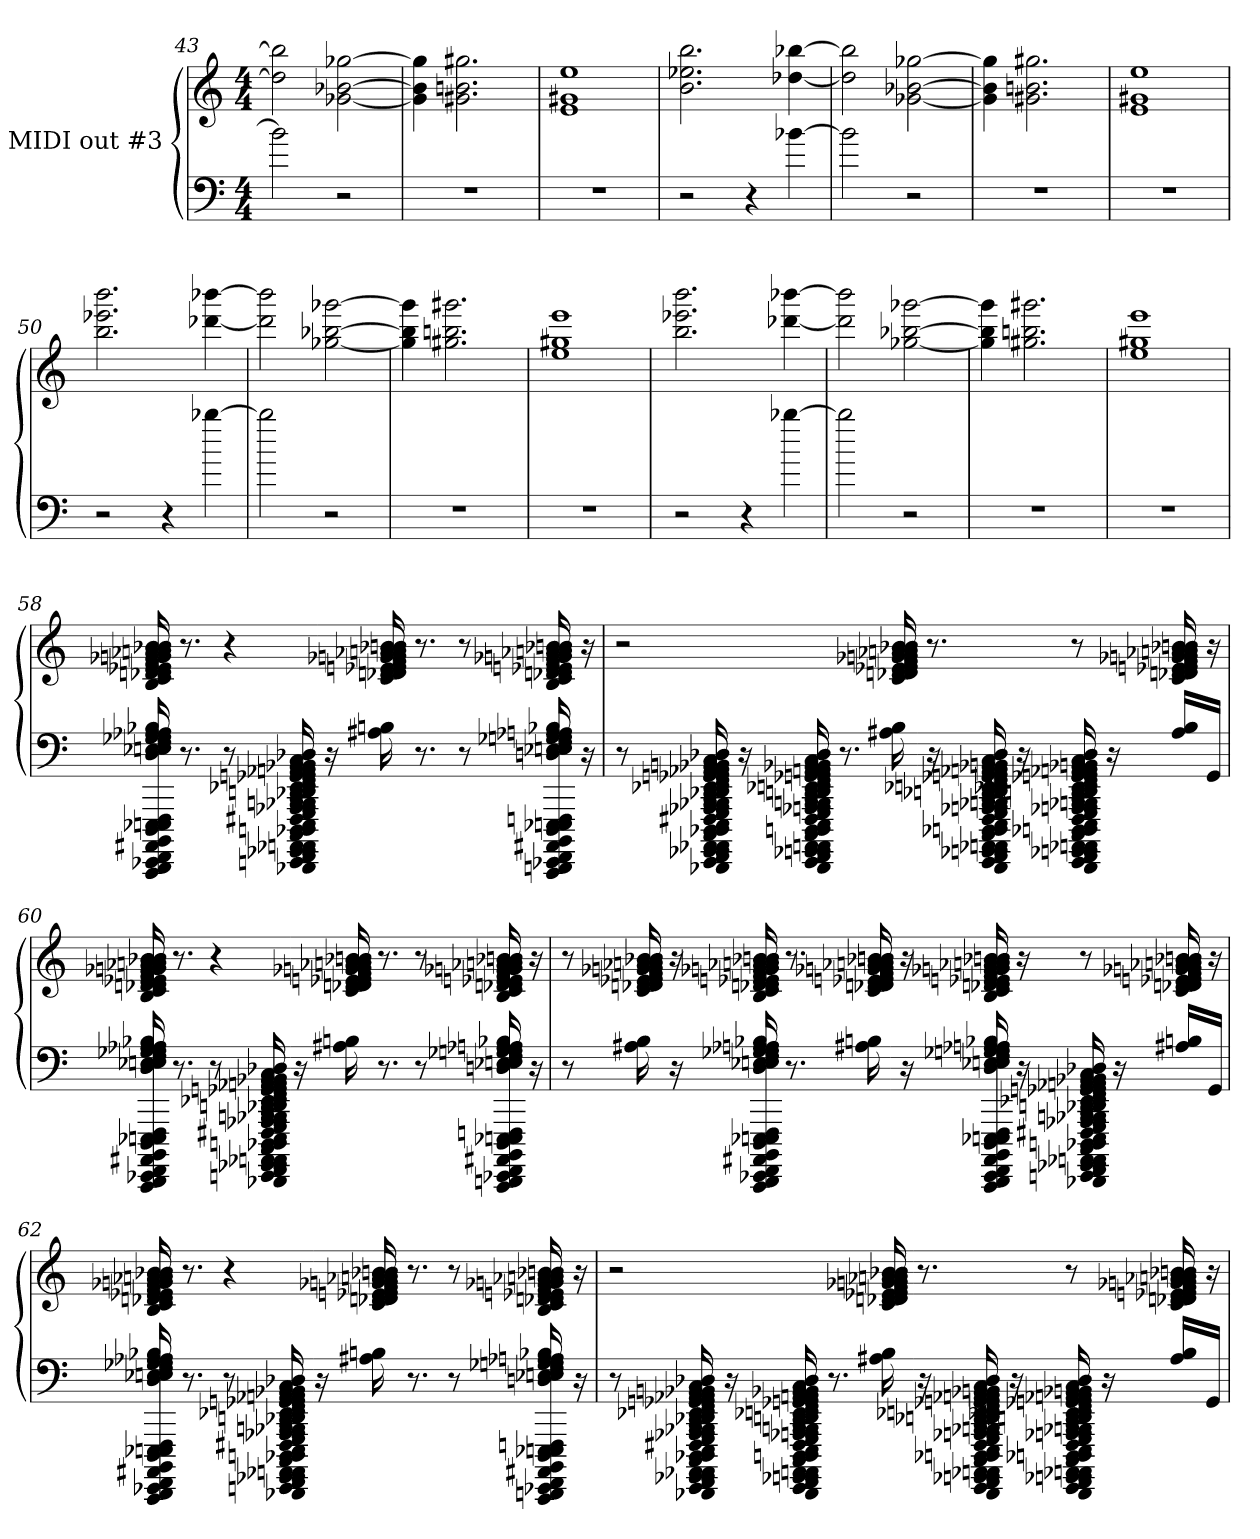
**kern	**kern
*part1	*part1
*staff2	*staff1
*I"MIDI out #3	*
!!LO:LB:g=z
*clefF4	*clefG2
*k[]	*k[]
*C:	*C:
*M4/4	*M4/4
=43	=43
2b-\]	2bb-\] 2dd-\]
2r	[>2gg-X\ [<2b-X\ [<2g-X\
=44	=44
1r	4gg-\] 4b-\] 4g-\]
.	2.gg#X\ 2.b\ 2.g#X\
=45	=45
1r	1e/ 1g#X/ 1ee/
=46	=46
2r	2.bb\ 2.ee-X\ 2.b\
4r	.
[>4b-X\	[>4bb-X\ [<4dd-X\
=47	=47
2b-\]	2bb-\] 2dd-\]
2r	[>2gg-X\ [<2b-X\ [<2g-X\
=48	=48
1r	4gg-\] 4b-\] 4g-\]
.	2.gg#X\ 2.b\ 2.g#X\
=49	=49
1r	1e/ 1g#X/ 1ee/
=50	=50
2r	2.bbb\ 2.eee-X\ 2.bb\
4r	.
[>4bb-X\	[>4bbb-X\ [<4ddd-X\
!!LO:LB:g=z
=51	=51
2bb-\]	2bbb-\] 2ddd-\]
2r	[>2ggg-X\ [>2bb-X\ [<2gg-X\
=52	=52
1r	4ggg-\] 4bb-\] 4gg-\]
.	2.ggg#X\ 2.bb\ 2.gg#X\
=53	=53
1r	1eee\ 1gg#X\ 1ee\
=54	=54
2r	2.bbb\ 2.eee-X\ 2.bb\
4r	.
[>4bb-X\	[>4bbb-X\ [<4ddd-X\
=55	=55
2bb-\]	2bbb-\] 2ddd-\]
2r	[>2ggg-X\ [>2bb-X\ [<2gg-X\
=56	=56
1r	4ggg-\] 4bb-\] 4gg-\]
.	2.ggg#X\ 2.bb\ 2.gg#X\
=57	=57
1r	1eee\ 1gg#X\ 1ee\
!!LO:LB:g=z
=58	=58
16CCCC/ 16DDDD/ 16EEEE-X/ 16FFFF/ 16AAAA#X/ 16BBBB/ 16DDD/ 16EEE-X/ 16EEEn/ 16FFF/ 16D/ 16E-X/ 16En/ 16F/ 16G/ 16G-X/ 16A/ 16A-X/ 16B-X/	16B/ 16c/ 16d-X/ 16dn/ 16e/ 16e-X/ 16f/ 16g-X/ 16gn/ 16a-X/ 16an/ 16b/ 16b-X/
8.r	8.r
8r	4r
16BBBBB/ 16DDDD-X/ 16EEEEn/ 16FFFF/ 16GGGG/ 16GGGG-X/ 16AAAA-X/ 16AAAAn/ 16CCC/ 16DDD-X/ 16DDDn/ 16EEE/ 16FFF#X/ 16GGG/ 16AAA/ 16AAA-X/ 16BBB-X/ 16BBBn/ 16CC/ 16DD-X/ 16DDn/ 16EE/ 16EE-X/ 16FF/ 16GG-X/ 16GGn/ 16AA-X/ 16AAn/ 16BB/ 16BB-X/ 16C/ 16D-X/	.
16r	.
16Bn\ 16A#X\	16c/ 16d-X/ 16dn/ 16en/ 16e-X/ 16f/ 16g-X/ 16gn/ 16a-X/ 16an/ 16bn/ 16b-X/
8.r	8.r
8r	8r
16CCCC/ 16DDDDn/ 16EEEE-X/ 16FFFF/ 16AAAA#X/ 16BBBB/ 16DDD/ 16EEE-X/ 16EEEn/ 16FFFn/ 16Dn/ 16E-X/ 16En/ 16F/ 16Gn/ 16G-X/ 16An/ 16A-X/ 16B-X/	16B/ 16c/ 16d-X/ 16dn/ 16en/ 16e-X/ 16f/ 16g-X/ 16gn/ 16a-X/ 16an/ 16bn/ 16b-X/
16r	16r
=59	=59
8r	2r
16BBBBB/ 16DDDD-X/ 16EEEE/ 16FFFF/ 16GGGG/ 16GGGG-X/ 16AAAA/ 16AAAA-X/ 16CCC/ 16DDD/ 16DDD-X/ 16EEE/ 16FFF#X/ 16GGG/ 16AAA/ 16AAA-X/ 16BBB/ 16BBB-X/ 16CC/ 16DD/ 16DD-X/ 16EE/ 16EE-X/ 16FF/ 16GG-X/ 16GGn/ 16AA/ 16AA-X/ 16BB-X/ 16BBn/ 16C/ 16D-X/	.
16r	.
16BBBBB/ 16DDDD-/ 16EEEE/ 16FFFF/ 16GGGGn/ 16GGGG-X/ 16AAAA-/ 16AAAAn/ 16CCC/ 16DDD-/ 16DDDn/ 16EEE/ 16FFF#/ 16GGG/ 16AAAn/ 16AAA-X/ 16BBB-/ 16BBBn/ 16CC/ 16DD-/ 16DDn/ 16EEn/ 16EE-X/ 16FF/ 16GG-X/ 16GGn/ 16AA-/ 16AAn/ 16BB/ 16BB-X/ 16C/ 16D-/	.
8.r	.
16B\ 16A#X\	16c/ 16d-X/ 16dn/ 16e/ 16e-X/ 16f/ 16g-X/ 16gn/ 16a-X/ 16an/ 16b/ 16b-X/
16r	8.r
16BBBBB/ 16DDDD-/ 16EEEE/ 16FFFF/ 16GGGGn/ 16GGGG-X/ 16AAAA-X/ 16AAAAn/ 16CCC/ 16DDD-X/ 16DDDn/ 16EEE/ 16FFF#/ 16GGG/ 16AAAn/ 16AAA-X/ 16BBB-X/ 16BBBn/ 16CC/ 16DD-X/ 16DDn/ 16EEn/ 16EE-X/ 16FF/ 16GG-X/ 16GGn/ 16AA-X/ 16AAn/ 16BBn/ 16BB-X/ 16C/ 16D-/	.
16r	.
16BBBBB/ 16DDDD-/ 16EEEE/ 16FFFF/ 16GGGGn/ 16GGGG-X/ 16AAAA-X/ 16AAAAn/ 16CCC/ 16DDD-X/ 16DDDn/ 16EEE/ 16FFF#/ 16GGG/ 16AAAn/ 16AAA-X/ 16BBB-X/ 16BBBn/ 16CC/ 16DD-X/ 16DDn/ 16EEn/ 16EE-X/ 16FF/ 16GG-X/ 16GGn/ 16AA-X/ 16AAn/ 16BBn/ 16BB-X/ 16C/ 16D-/	8r
16r	.
16A#/ 16B/LL	16c/ 16d-X/ 16dn/ 16en/ 16e-X/ 16f/ 16g-X/ 16gn/ 16a-X/ 16an/ 16bn/ 16b-X/
16BBBBB/JJ	16r
=60	=60
16CCCC/ 16DDDD/ 16EEEE-X/ 16FFFF/ 16AAAA#X/ 16BBBB/ 16DDD/ 16EEE-X/ 16EEEn/ 16FFF/ 16D/ 16E-X/ 16En/ 16F/ 16G/ 16G-X/ 16A/ 16A-X/ 16B-X/	16B/ 16c/ 16d-X/ 16dn/ 16e/ 16e-X/ 16f/ 16g-X/ 16gn/ 16a-X/ 16an/ 16b/ 16b-X/
8.r	8.r
8r	4r
16BBBBB/ 16DDDD-X/ 16EEEEn/ 16FFFF/ 16GGGG/ 16GGGG-X/ 16AAAA-X/ 16AAAAn/ 16CCC/ 16DDD-X/ 16DDDn/ 16EEE/ 16FFF#X/ 16GGG/ 16AAA/ 16AAA-X/ 16BBB-X/ 16BBBn/ 16CC/ 16DD-X/ 16DDn/ 16EE/ 16EE-X/ 16FF/ 16GG-X/ 16GGn/ 16AA-X/ 16AAn/ 16BB/ 16BB-X/ 16C/ 16D-X/	.
16r	.
16Bn\ 16A#X\	16c/ 16d-X/ 16dn/ 16en/ 16e-X/ 16f/ 16g-X/ 16gn/ 16a-X/ 16an/ 16bn/ 16b-X/
8.r	8.r
8r	8r
16CCCC/ 16DDDDn/ 16EEEE-X/ 16FFFF/ 16AAAA#X/ 16BBBB/ 16DDD/ 16EEE-X/ 16EEEn/ 16FFFn/ 16Dn/ 16E-X/ 16En/ 16F/ 16Gn/ 16G-X/ 16An/ 16A-X/ 16B-X/	16B/ 16c/ 16d-X/ 16dn/ 16en/ 16e-X/ 16f/ 16g-X/ 16gn/ 16a-X/ 16an/ 16bn/ 16b-X/
16r	16r
!!LO:LB:g=z
=61	=61
8r	8r
16B\ 16A#X\	16c/ 16d-X/ 16dn/ 16e/ 16e-X/ 16f/ 16g-X/ 16gn/ 16a-X/ 16an/ 16b/ 16b-X/
16r	16r
16CCCC/ 16DDDD/ 16EEEE-X/ 16FFFF/ 16AAAA#X/ 16BBBB/ 16DDD/ 16EEE-X/ 16EEEn/ 16FFF/ 16D/ 16E-X/ 16En/ 16F/ 16G/ 16G-X/ 16An/ 16A-X/ 16B-X/	16B/ 16c/ 16d-X/ 16dn/ 16en/ 16e-X/ 16f/ 16g-X/ 16gn/ 16a-X/ 16an/ 16bn/ 16b-X/
8.r	8.r
16Bn\ 16A#X\	16c/ 16d-X/ 16dn/ 16en/ 16e-X/ 16f/ 16g-X/ 16gn/ 16a-X/ 16an/ 16bn/ 16b-X/
16r	16r
16CCCC/ 16DDDD/ 16EEEE-/ 16FFFF/ 16AAAA#/ 16BBBB/ 16DDD/ 16EEE-X/ 16EEEn/ 16FFF/ 16D/ 16E-X/ 16En/ 16F/ 16Gn/ 16G-X/ 16An/ 16A-X/ 16B-X/	16B/ 16c/ 16d-X/ 16dn/ 16en/ 16e-X/ 16f/ 16g-X/ 16gn/ 16a-X/ 16an/ 16bn/ 16b-X/
16r	16r
16BBBBB/ 16DDDD-X/ 16EEEEn/ 16FFFF/ 16GGGG/ 16GGGG-X/ 16AAAA-X/ 16AAAAn/ 16CCC/ 16DDD-X/ 16DDDn/ 16EEE/ 16FFF#X/ 16GGG/ 16AAA/ 16AAA-X/ 16BBB-X/ 16BBBn/ 16CC/ 16DD-X/ 16DDn/ 16EE/ 16EE-X/ 16FF/ 16GG-X/ 16GGn/ 16AA-X/ 16AAn/ 16BB/ 16BB-X/ 16C/ 16D-X/	8r
16r	.
16A#X/ 16Bn/LL	16c/ 16d-X/ 16dn/ 16en/ 16e-X/ 16f/ 16g-X/ 16gn/ 16a-X/ 16an/ 16bn/ 16b-X/
16BBBBB/JJ	16r
=62	=62
16CCCC/ 16DDDD/ 16EEEE-X/ 16FFFF/ 16AAAA#X/ 16BBBB/ 16DDD/ 16EEE-X/ 16EEEn/ 16FFF/ 16D/ 16E-X/ 16En/ 16F/ 16G/ 16G-X/ 16A/ 16A-X/ 16B-X/	16B/ 16c/ 16d-X/ 16dn/ 16e/ 16e-X/ 16f/ 16g-X/ 16gn/ 16a-X/ 16an/ 16b/ 16b-X/
8.r	8.r
8r	4r
16BBBBB/ 16DDDD-X/ 16EEEEn/ 16FFFF/ 16GGGG/ 16GGGG-X/ 16AAAA-X/ 16AAAAn/ 16CCC/ 16DDD-X/ 16DDDn/ 16EEE/ 16FFF#X/ 16GGG/ 16AAA/ 16AAA-X/ 16BBB-X/ 16BBBn/ 16CC/ 16DD-X/ 16DDn/ 16EE/ 16EE-X/ 16FF/ 16GG-X/ 16GGn/ 16AA-X/ 16AAn/ 16BB/ 16BB-X/ 16C/ 16D-X/	.
16r	.
16Bn\ 16A#X\	16c/ 16d-X/ 16dn/ 16en/ 16e-X/ 16f/ 16g-X/ 16gn/ 16a-X/ 16an/ 16bn/ 16b-X/
8.r	8.r
8r	8r
16CCCC/ 16DDDDn/ 16EEEE-X/ 16FFFF/ 16AAAA#X/ 16BBBB/ 16DDD/ 16EEE-X/ 16EEEn/ 16FFFn/ 16Dn/ 16E-X/ 16En/ 16F/ 16Gn/ 16G-X/ 16An/ 16A-X/ 16B-X/	16B/ 16c/ 16d-X/ 16dn/ 16en/ 16e-X/ 16f/ 16g-X/ 16gn/ 16a-X/ 16an/ 16bn/ 16b-X/
16r	16r
=63	=63
8r	2r
16BBBBB/ 16DDDD-X/ 16EEEE/ 16FFFF/ 16GGGG/ 16GGGG-X/ 16AAAA/ 16AAAA-X/ 16CCC/ 16DDD/ 16DDD-X/ 16EEE/ 16FFF#X/ 16GGG/ 16AAA/ 16AAA-X/ 16BBB/ 16BBB-X/ 16CC/ 16DD/ 16DD-X/ 16EE/ 16EE-X/ 16FF/ 16GG-X/ 16GGn/ 16AA/ 16AA-X/ 16BB-X/ 16BBn/ 16C/ 16D-X/	.
16r	.
16BBBBB/ 16DDDD-/ 16EEEE/ 16FFFF/ 16GGGGn/ 16GGGG-X/ 16AAAA-/ 16AAAAn/ 16CCC/ 16DDD-/ 16DDDn/ 16EEE/ 16FFF#/ 16GGG/ 16AAAn/ 16AAA-X/ 16BBB-/ 16BBBn/ 16CC/ 16DD-/ 16DDn/ 16EEn/ 16EE-X/ 16FF/ 16GG-X/ 16GGn/ 16AA-/ 16AAn/ 16BB/ 16BB-X/ 16C/ 16D-/	.
8.r	.
16B\ 16A#X\	16c/ 16d-X/ 16dn/ 16e/ 16e-X/ 16f/ 16g-X/ 16gn/ 16a-X/ 16an/ 16b/ 16b-X/
16r	8.r
16BBBBB/ 16DDDD-/ 16EEEE/ 16FFFF/ 16GGGGn/ 16GGGG-X/ 16AAAA-X/ 16AAAAn/ 16CCC/ 16DDD-X/ 16DDDn/ 16EEE/ 16FFF#/ 16GGG/ 16AAAn/ 16AAA-X/ 16BBB-X/ 16BBBn/ 16CC/ 16DD-X/ 16DDn/ 16EEn/ 16EE-X/ 16FF/ 16GG-X/ 16GGn/ 16AA-X/ 16AAn/ 16BBn/ 16BB-X/ 16C/ 16D-/	.
16r	.
16BBBBB/ 16DDDD-/ 16EEEE/ 16FFFF/ 16GGGGn/ 16GGGG-X/ 16AAAA-X/ 16AAAAn/ 16CCC/ 16DDD-X/ 16DDDn/ 16EEE/ 16FFF#/ 16GGG/ 16AAAn/ 16AAA-X/ 16BBB-X/ 16BBBn/ 16CC/ 16DD-X/ 16DDn/ 16EEn/ 16EE-X/ 16FF/ 16GG-X/ 16GGn/ 16AA-X/ 16AAn/ 16BBn/ 16BB-X/ 16C/ 16D-/	8r
16r	.
16A#/ 16B/LL	16c/ 16d-X/ 16dn/ 16en/ 16e-X/ 16f/ 16g-X/ 16gn/ 16a-X/ 16an/ 16bn/ 16b-X/
16BBBBB/JJ	16r
=	=
*-	*-
